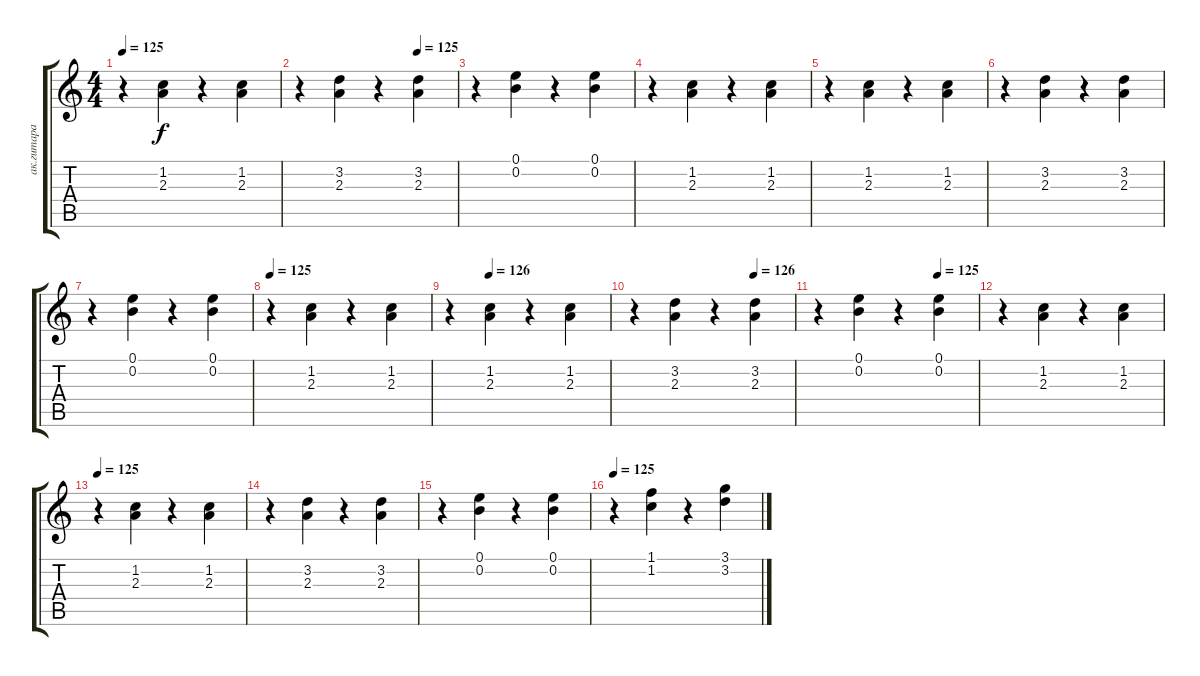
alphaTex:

\track ("ак.гитара" "ак.гитара") {instrument acousticguitarnylon}
\staff {score tabs}
\tuning (E4 B3 G3 D3 A2 E2) {hide}
\ts (4 4)
\tempo 125
\clef g2
\ks c
r.4{dy f} (1.2 2.3).4 r.4 (1.2 2.3).4 |
\tempo (125 0.75)
r.4 (3.2 2.3).4 r.4 (3.2 2.3).4 |
r.4 (0.1 0.2).4 r.4 (0.1 0.2).4 |
r.4 (1.2 2.3).4 r.4 (1.2 2.3).4 |
r.4 (1.2 2.3).4 r.4 (1.2 2.3).4 |
r.4 (3.2 2.3).4 r.4 (3.2 2.3).4 |
r.4 (0.1 0.2).4 r.4 (0.1 0.2).4 |
\tempo 125
r.4 (1.2 2.3).4 r.4 (1.2 2.3).4 |
\tempo (126 0.25)
r.4 (1.2 2.3).4 r.4 (1.2 2.3).4 |
\tempo (126 0.75)
r.4 (3.2 2.3).4 r.4 (3.2 2.3).4 |
\tempo (125 0.75)
r.4 (0.1 0.2).4 r.4 (0.1 0.2).4 |
r.4 (1.2 2.3).4 r.4 (1.2 2.3).4 |
\tempo 125
r.4 (1.2 2.3).4 r.4 (1.2 2.3).4 |
r.4 (3.2 2.3).4 r.4 (3.2 2.3).4 |
r.4 (0.1 0.2).4 r.4 (0.1 0.2).4 |
\tempo 125
r.4 (1.1 1.2).4 r.4 (3.1 3.2).4
